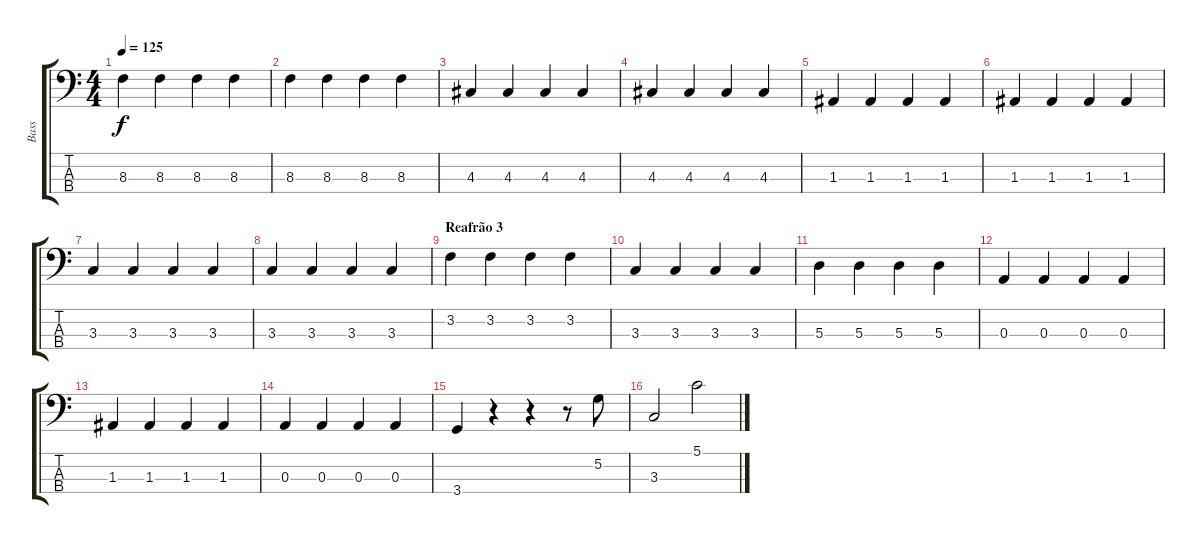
\track ("Bass" "Bass") {instrument acousticguitarnylon}
\staff {score tabs}
\tuning (G2 D2 A1 E1) {hide}
\ts (4 4)
\tempo 125
\clef f4
\ks c
8.3.4{dy f} 8.3.4 8.3.4 8.3.4 |
8.3.4 8.3.4 8.3.4 8.3.4 |
4.3.4 4.3.4 4.3.4 4.3.4 |
4.3.4 4.3.4 4.3.4 4.3.4 |
1.3.4 1.3.4 1.3.4 1.3.4 |
1.3.4 1.3.4 1.3.4 1.3.4 |
3.3.4 3.3.4 3.3.4 3.3.4 |
3.3.4 3.3.4 3.3.4 3.3.4 |
\section ("" "Reafrão 3")
3.2.4 3.2.4 3.2.4 3.2.4 |
3.3.4 3.3.4 3.3.4 3.3.4 |
5.3.4 5.3.4 5.3.4 5.3.4 |
0.3.4 0.3.4 0.3.4 0.3.4 |
1.3.4 1.3.4 1.3.4 1.3.4 |
0.3.4 0.3.4 0.3.4 0.3.4 |
3.4.4 r.4 r.4 r.8 5.2.8 |
3.3.2 5.1.2
